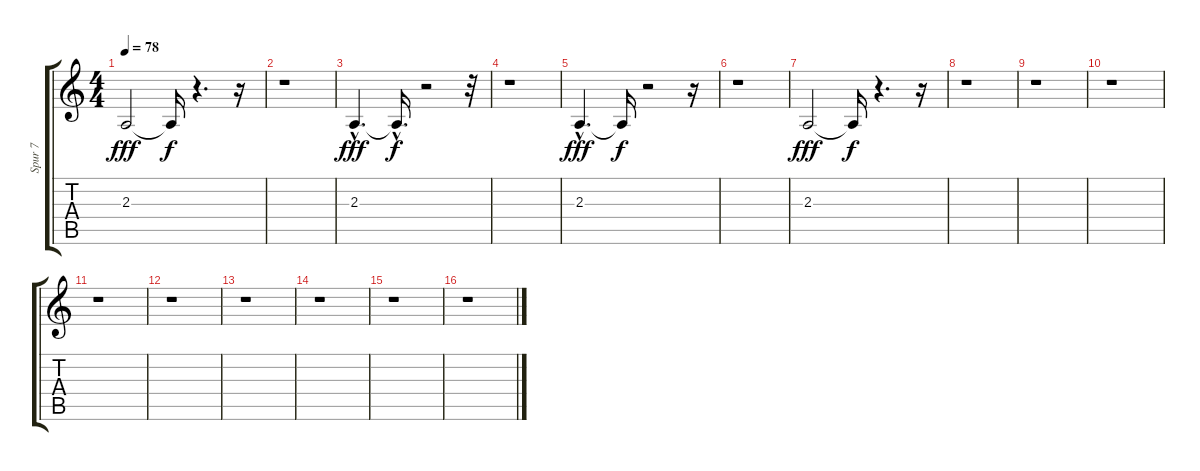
\track ("Spur 7" "Spur 7") {instrument pad8sweep}
\staff {score tabs}
\tuning (E4 B3 G3 D3 A2 E2) {hide}
\ts (4 4)
\tempo 78
\clef g2
\ks c
2.3.2{dy fff} 2.3{t}.16{dy f} r.4{d} r.16 |
r.1 |
2.3{hac}.4{d dy fff} 2.3{hac t}.16{d dy f} r.2 r.32 |
r.1 |
2.3{hac}.4{d dy fff} 2.3{t}.16{dy f} r.2 r.16 |
r.1 |
2.3.2{dy fff} 2.3{t}.16{dy f} r.4{d} r.16 |
r.1 |
r.1 |
r.1 |
r.1 |
r.1 |
r.1 |
r.1 |
r.1 |
r.1
